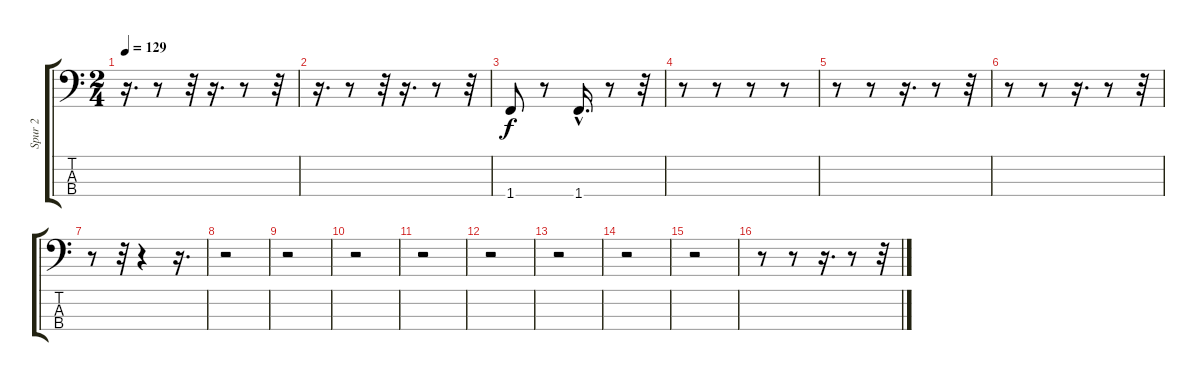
\track ("Spur 2" "Spur 2") {instrument electricbassfinger}
\staff {score tabs}
\tuning (G2 D2 A1 E1) {hide}
\ts (2 4)
\tempo 129
\clef f4
\ks c
r.16{d dy f} r.8 r.32 r.16{d} r.8 r.32 |
r.16{d} r.8 r.32 r.16{d} r.8 r.32 |
1.4.8 r.8 1.4{hac}.16{d} r.8 r.32 |
r.8 r.8 r.8 r.8 |
r.8 r.8 r.16{d} r.8 r.32 |
r.8 r.8 r.16{d} r.8 r.32 |
r.8 r.32 r.4 r.16{d} |
r.2 |
r.2 |
r.2 |
r.2 |
r.2 |
r.2 |
r.2 |
r.2 |
r.8 r.8 r.16{d} r.8 r.32
